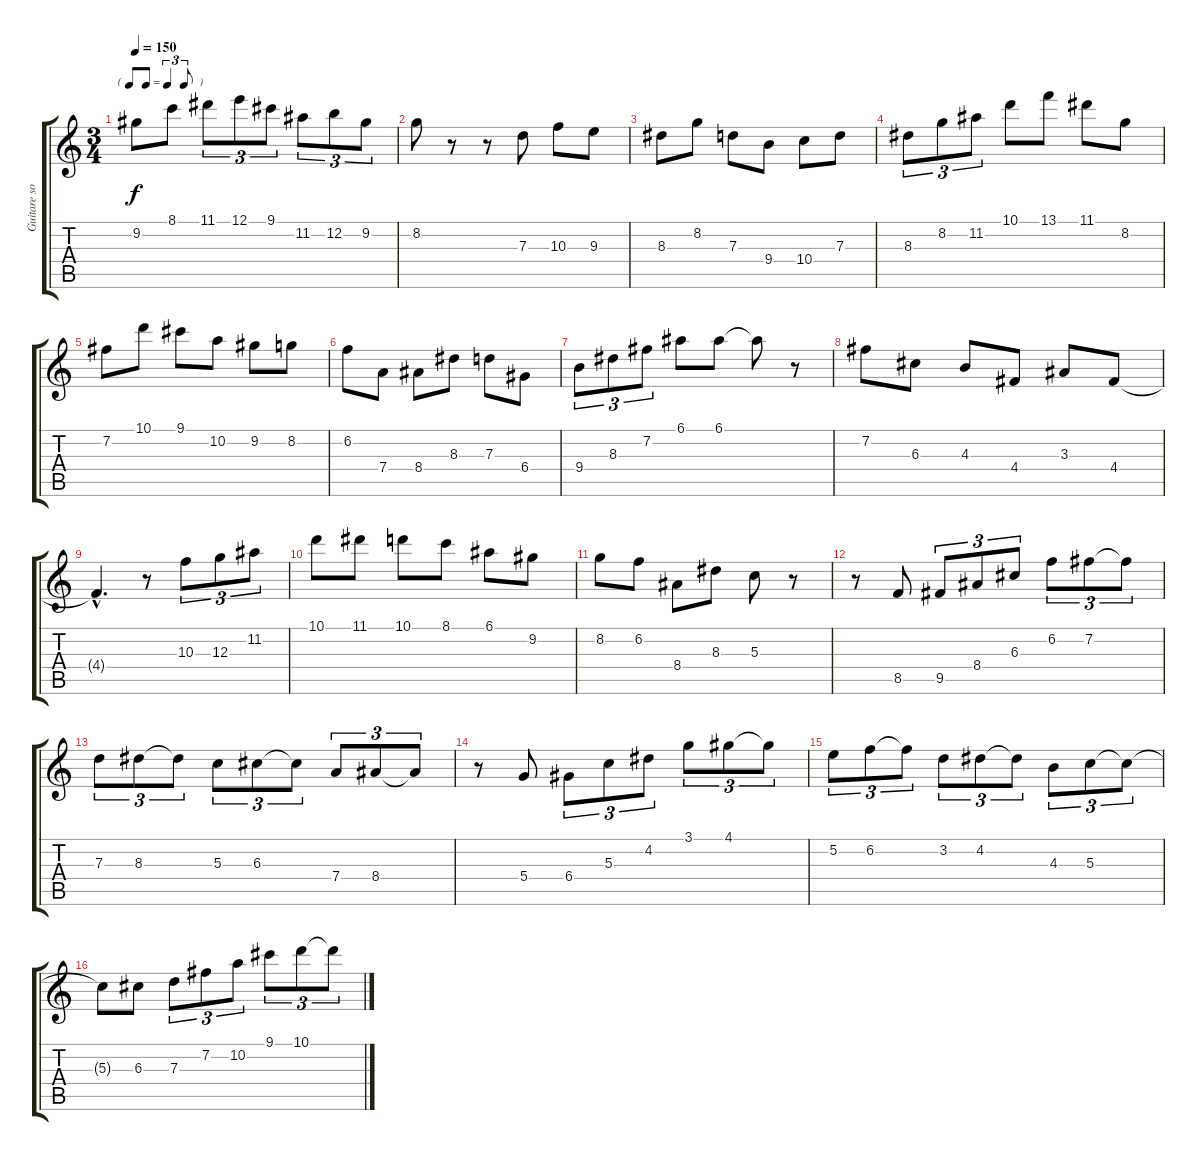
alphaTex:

\track ("Guitare solo" "Guitare so") {instrument electricguitarjazz}
\staff {score tabs}
\tuning (E4 B3 G3 D3 A2 E2) {hide}
\ts (3 4)
\tf triplet8th
\tempo 150
\clef g2
\ks c
9.2.8{dy f} 8.1.8 11.1.8{tu (3 2)} 12.1.8{tu (3 2)} 9.1.8{tu (3 2)} 11.2.8{tu (3 2)} 12.2.8{tu (3 2)} 9.2.8{tu (3 2)} |
8.2.8 r.8 r.8 7.3.8 10.3.8 9.3.8 |
8.3.8 8.2.8 7.3.8 9.4.8 10.4.8 7.3.8 |
8.3.8{tu (3 2)} 8.2.8{tu (3 2)} 11.2.8{tu (3 2)} 10.1.8 13.1.8 11.1.8 8.2.8 |
7.2.8 10.1.8 9.1.8 10.2.8 9.2.8 8.2.8 |
6.2.8 7.4.8 8.4.8 8.3.8 7.3.8 6.4.8 |
9.4.8{tu (3 2)} 8.3.8{tu (3 2)} 7.2.8{tu (3 2)} 6.1.8 6.1.8 6.1{t}.8 r.8 |
7.2.8 6.3.8 4.3.8 4.4.8 3.3.8 4.4.8 |
4.4{hac t}.4{d} r.8 10.3.8{tu (3 2)} 12.3.8{tu (3 2)} 11.2.8{tu (3 2)} |
10.1.8 11.1.8 10.1.8 8.1.8 6.1.8 9.2.8 |
8.2.8 6.2.8 8.4.8 8.3.8 5.3.8 r.8 |
r.8 8.5.8 9.5.8{tu (3 2)} 8.4.8{tu (3 2)} 6.3.8{tu (3 2)} 6.2.8{tu (3 2)} 7.2.8{tu (3 2)} 7.2{t}.8{tu (3 2)} |
7.3.8{tu (3 2)} 8.3.8{tu (3 2)} 8.3{t}.8{tu (3 2)} 5.3.8{tu (3 2)} 6.3.8{tu (3 2)} 6.3{t}.8{tu (3 2)} 7.4.8{tu (3 2)} 8.4.8{tu (3 2)} 8.4{t}.8{tu (3 2)} |
r.8 5.4.8 6.4.8{tu (3 2)} 5.3.8{tu (3 2)} 4.2.8{tu (3 2)} 3.1.8{tu (3 2)} 4.1.8{tu (3 2)} 4.1{t}.8{tu (3 2)} |
5.2.8{tu (3 2)} 6.2.8{tu (3 2)} 6.2{t}.8{tu (3 2)} 3.2.8{tu (3 2)} 4.2.8{tu (3 2)} 4.2{t}.8{tu (3 2)} 4.3.8{tu (3 2)} 5.3.8{tu (3 2)} 5.3{t}.8{tu (3 2)} |
5.3{t}.8 6.3.8 7.3.8{tu (3 2)} 7.2.8{tu (3 2)} 10.2.8{tu (3 2)} 9.1.8{tu (3 2)} 10.1.8{tu (3 2)} 10.1{t}.8{tu (3 2)}
